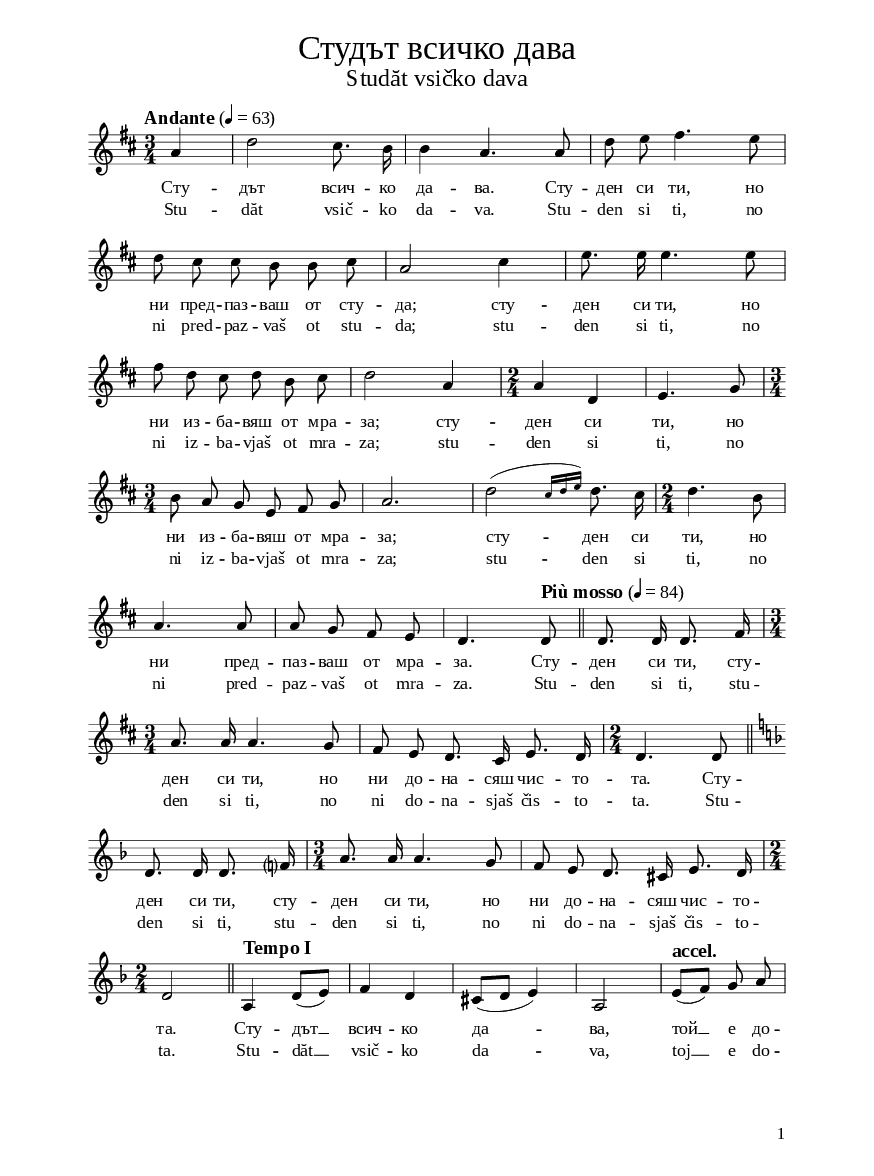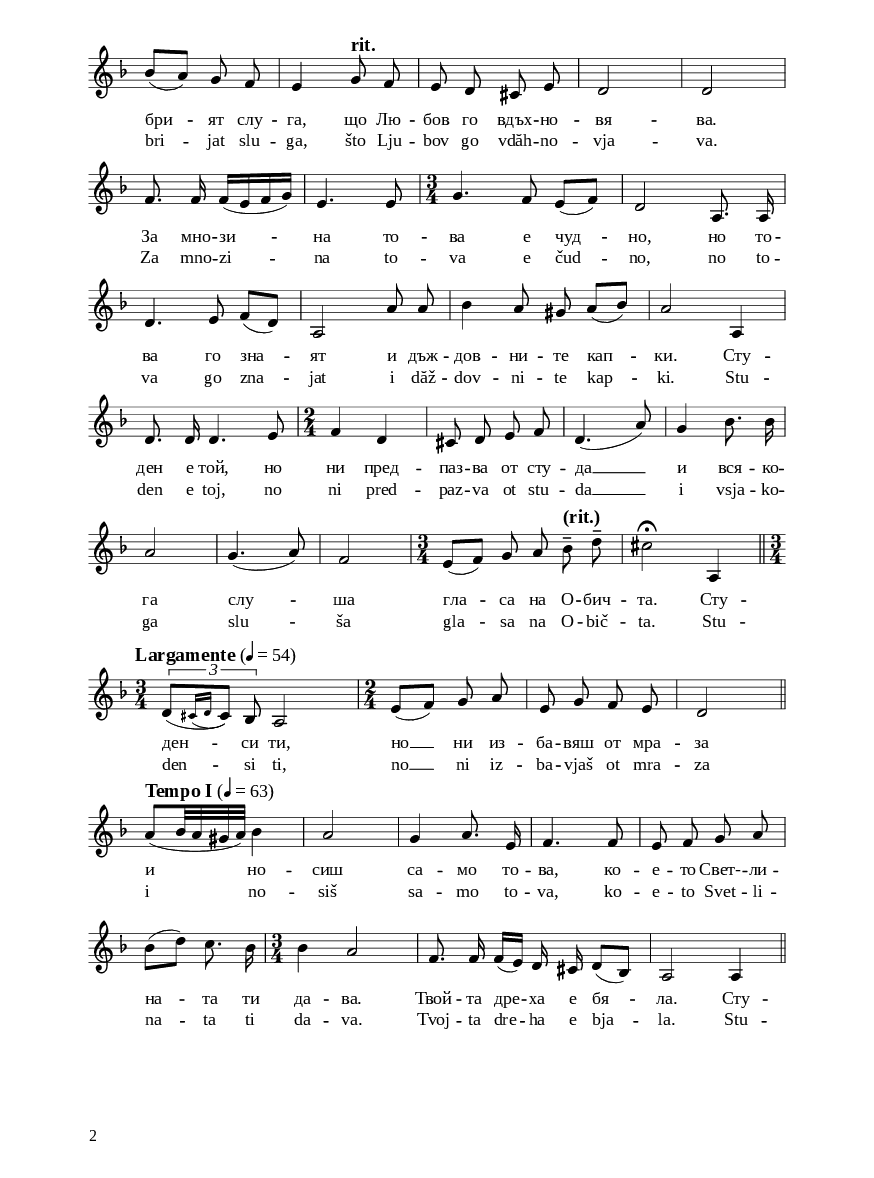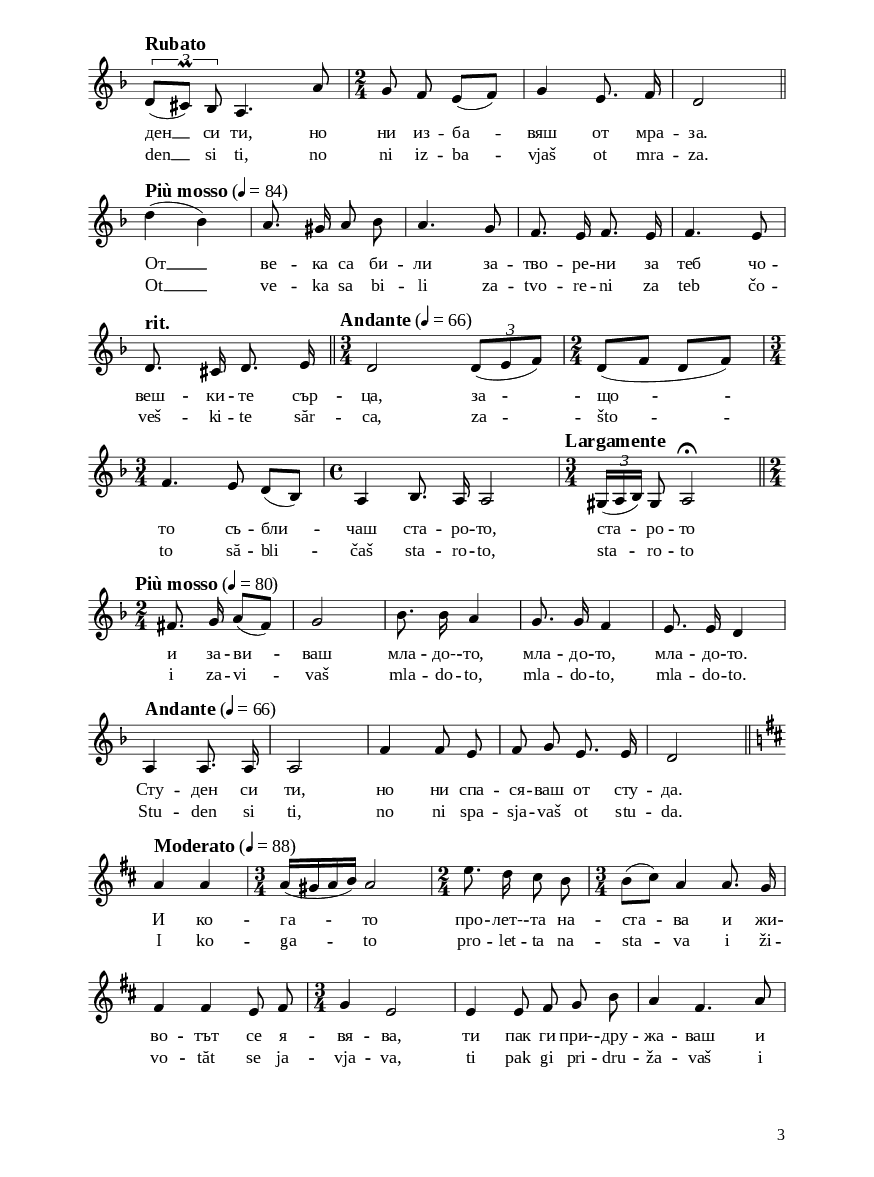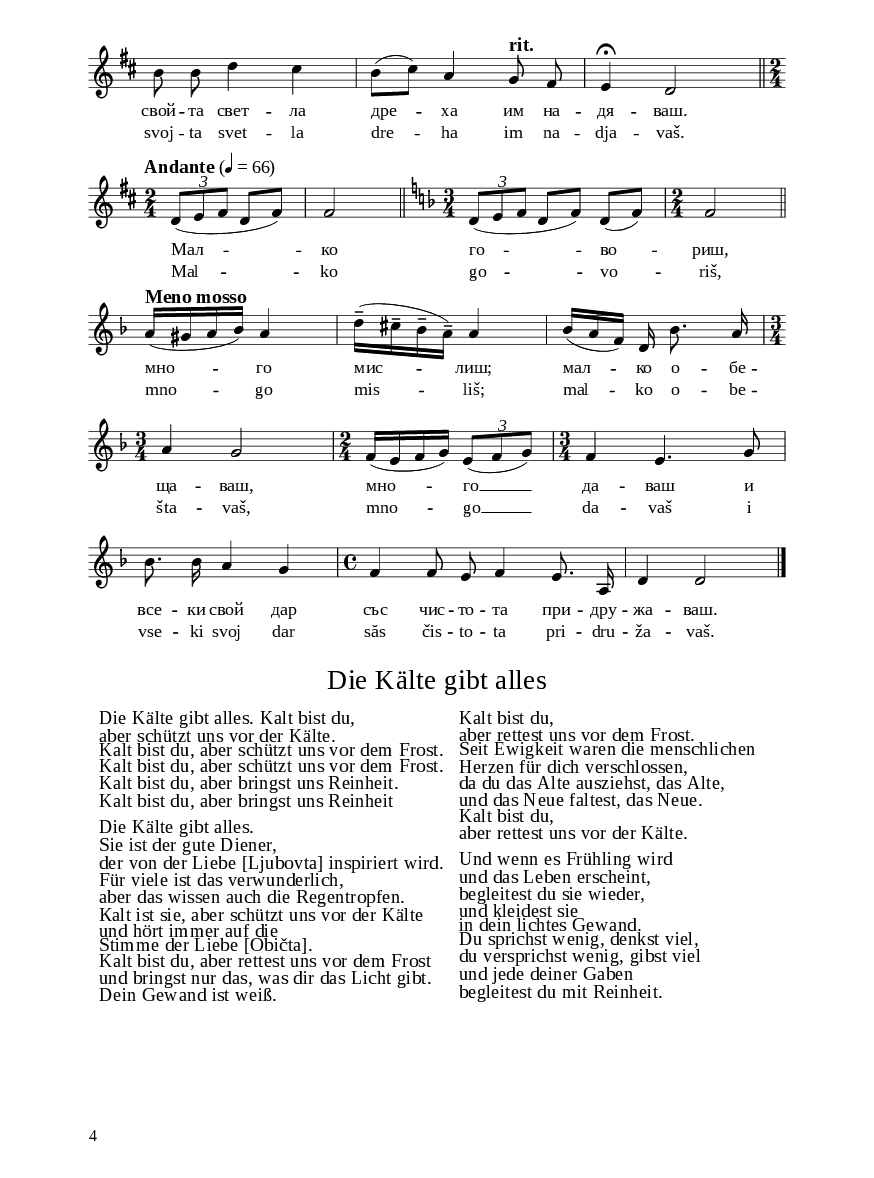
\version "2.24.3"

\include "include/globals.ily"

\bookpart {
  \label #'ref126
  \tocItem \markup "Студът всичко дава – Studăt vsičko dava"
  \paper {
    print-all-headers = ##t
    print-page-number = ##t
    print-first-page-number = ##t

    % put page numbers on the bottom
    oddHeaderMarkup = \markup ""
    evenHeaderMarkup = \markup ""
    oddFooterMarkup = \markup
    \fill-line {
      ""
      \if \should-print-page-number \fromproperty #'page:page-number-string
    }
    evenFooterMarkup = \markup
    \fill-line {
      \if \should-print-page-number \fromproperty #'page:page-number-string
      ""
    }

    left-margin = 1.5\cm
    right-margin = 1.5\cm
    top-margin = 1.2\cm
    bottom-margin = 1.0\cm
    ragged-bottom = ##t % do not spread the staves to fill the whole vertical space

    % change distance between staves
    system-system-spacing =
    #'((basic-distance . 16)
       (minimum-distance . 8)
       (padding . 2)
       (stretchability . 12))
  }

  \header {
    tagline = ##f
  }
  \score {
    \include "include/score-layout.ily"

    \new Voice \absolute {
      \clef treble
      \key d \major
      \time 3/4
      \tempoFunc "Andante" 4 "63"
      \autoBeamOff
      \partial 4
      a'4 | % 2
      d''2  cis''8.  b'16 | % 3
      b'4  a'4.  a'8 | % 4
      d''8  e''8  fis''4.  e''8
      \break | % 5
      d''8  cis''8  cis''8  b'8
      b'8  cis''8 | % 6
      a'2  cis''4 | % 7
      e''8.  e''16  e''4.  e''8
      \break | % 8
      fis''8  d''8  cis''8  d''8
      b'8  cis''8 | % 9
      d''2  a'4 |
      \time 2/4  |
      a'4  d'4 | % 11
      e'4.  g'8 \break | % 12
      \time 3/4  | % 12
      b'8  a'8  g'8  e'8  fis'8
      g'8 | % 13
      a'2. | % 14

      \afterGrace 32/33 d''2 ( {
        cis''16  [  d''16
        e''16 ] )
      }  d''8.  cis''16 | % 15

      \time 2/4  | % 15
      d''4.  b'8 \break | % 16
      a'4.  a'8 | % 17
      a'8  g'8  fis'8  e'8 | % 18
      d'4. \tempoFunc "Più mosso" 4 "84" d'8 | \bar "||" % 19
      d'8.  d'16  d'8.  fis'16 \break |
      \time 3/4  |
      a'8.  a'16  a'4.  g'8 | % 21
      fis'8  e'8  d'8.  cis'16  e'8.
      d'16 | % 22
      \time 2/4  | % 22
      d'4.  d'8 \break | \bar "||"  % 23
      \key d \minor d'8.  d'16  d'8.  f'?16 | % 24
      \time 3/4  | % 24
      a'8.  a'16  a'4.  g'8 | % 25
      f'8  e'8  d'8.  cis'16  e'8.
      d'16  % 26
      \break | % 27
      \time 2/4  | % 26
      d'2 \bar "||"
      | % 27
      \tempo "Tempo I" a4  d'8 ( [  e'8 ) ] | % 28
      f'4  d'4 | % 29
      cis'8 ( [  d'8 ]  e'4 ) |
      a2 | % 31
      \tempo "accel." e'8 ( [ f'8 ) ]
      g'8  a'8 \break | % 32
      bes'8 ( [  a'8 ) ]  g'8  f'8 | % 33
      e'4  \tempo "rit."g'8 f'8 | % 34
      e'8  d'8  cis'8  e'8 | % 35
      d'2 | % 36
      d'2 \break | % 37
      f'8.  f'16  f'16 ( [  e'16  f'16
      g'16 ) ] | % 38
      e'4.  e'8 | % 39
      \time 3/4  | % 39
      g'4.  f'8  e'8 ( [  f'8 ) ] |
      d'2  a8.  a16 \break | % 41
      d'4.  e'8  f'8 ( [  d'8 ) ] | % 42
      a2  a'8  a'8 | % 43
      bes'4  a'8  gis'8  a'8 ( [
      bes'8 ) ] | % 44
      a'2  a4 | % 45
      d'8.  d'16  d'4.  e'8 | % 46
      \time 2/4  | % 46
      f'4  d'4 | % 47
      cis'8  d'8  e'8  f'8 | % 48
      d'4. (  a'8 ) | % 49
      g'4  bes'8.  bes'16 \break |
      a'2 | % 51
      g'4. (  a'8 ) | % 52
      f'2 | % 53
      \time 3/4  | % 53
      e'8 ( [  f'8 ) ]  g'8  a'8
      \tempo "(rit.)" bes'8 -- d''8 -- | % 54
      cis''2 ^\fermata  a4 \time 3/4 \break | \bar "||"  % 55

      \tempoFunc "Largamente" 4 "54"
      \times 2/3  {
        \once \override Slur.positions = #'(-1 . -3.2)
        d'8[ \=1( \grace { cis'16 \=2([ d'16 ]}  cis'8 \=1)\=2)] bes8
      }
      a2 | % 56
      \time 2/4  | % 56
      e'8 ( [  f'8 ) ]  g'8  a'8  | % 57
      e'8  g'8  f'8  e'8 | % 58
      d'2 \break \bar "||"  % 59
      \tempoFunc "Tempo I" 4 "63"
      a'8 ( [  bes'32  a'32  gis'32
      a'32 ) ]  bes'4 |
      a'2 | % 61
      g'4  a'8.  e'16 | % 62
      f'4.  f'8 | % 63
      e'8  f'8  g'8  a'8 \break | % 64
      bes'8 ( [  d''8 ) ]  c''8.
      bes'16 | % 65
      \time 3/4  | % 65
      bes'4  a'2 | % 66
      f'8.  f'16  f'16 ( [  e'16 ) ]
      d'16  cis'16  d'8 ( [  bes8 ) ] | % 67
      a2  a4 \break \bar "||"  % 68

      \times 2/3  {
        \tempo "Rubato" d'8 ( [ cis'8 \prall ])
        bes8
      }
      a4. a'8
      | % 69
      \time 2/4  | % 69
      g'8 f'8  e'8 ( [
      f'8 ) ] |
      g'4  e'8.  f'16 | % 71
      d'2 \bar "||"
      \break | % 72

      \tempoFunc "Più mosso" 4 "84" d''4 (bes'4)  | % 73
      a'8. gis'16  a'8  bes'8
      | % 74
      a'4.  g'8 | % 75
      f'8.  e'16  f'8.  e'16 | % 76
      f'4.  e'8 \break | % 77
      \tempo"rit." d'8. cis'16  d'8.
      e'16 \bar "||"  % 78
      \time 3/4  | % 78
      \tempoFunc "Andante" 4 "66" d'2
      \times 2/3  {
        d'8 ( [  e'8  f'8 ) ]
      }
      | % 79
      \time 2/4  | % 79
      d'8 ( [  f'8 ]  d'8 [  f'8 ) ] \break |
      \time 3/4  |
      f'4.  e'8  d'8 ( [  bes8 ) ] | % 81
      \time 4/4  | % 81
      a4  bes8.  a16  a2 | % 82
      \time 3/4  | % 82
      \times 2/3  {
        \tempo "Largamente" gis16 ( [ a16
        bes16 )]
      }
      gis8  a2 ^\fermata \bar "||"
      \break | % 83
      \time 2/4  | % 83
      \tempoFunc "Più mosso" 4 "80" fis'8.  g'16  a'8 ( [
      fis'8 ) ] | % 84
      g'2 | % 85
      bes'8.  bes'16  a'4 | % 86
      g'8.  g'16  f'4 | % 87
      e'8.
      e'16
      d'4

      \stemNeutral
      \break | % 88
      \tempoFunc "Andante" 4 "66" a4  a8.  a16 | % 89
      a2 |
      f'4  f'8  e'8 | % 91
      f'8  g'8  e'8.  e'16 | % 92
      d'2 \bar "||"
      \break | % 93

      \key d \major | % 93
      \tempoFunc "Moderato" 4 "88" a'4  a'4 | % 94
      \time 3/4  | % 94
      a'16 ( [  gis'16  a'16  b'16 ) ]
      a'2 | % 95
      \time 2/4  | % 95
      e''8.  d''16  cis''8  b'8 | % 96
      \time 3/4  | % 96
      b'8 ( [  cis''8 ) ]  a'4  a'8.
      g'16 \break | % 97
      fis'4  fis'4  e'8  fis'8 | % 98
      \time 3/4 g'4  e'2 | % 99
      e'4  e'8  fis'8  g'8  b'8
      |
      a'4  fis'4.  a'8  \break | % 101
      b'8  b'8  d''4  cis''4 | % 102
      b'8 ( [  cis''8 ) ]  a'4  \tempo"rit."g'8 fis'8 | % 103
      | % 103
      e'4 ^\fermata  d'2 \bar "||" |
      \break % 104

      \time 2/4
      % 104
      \tempoFunc "Andante" 4 "66"
      \times 2/3  {
        d'8 ( [  e'8  fis'8 ]
      }

      %\once \override TextScript.extra-offset = #'(-1 . 1)
      d'8

      [  fis'8 ) ] | % 105
      fis'2 \bar "||"  % 106
      \key d \minor
      \time 3/4  | % 106

      \times 2/3  {
        d'8 ( [  e'8  f'8 ]
      }
      d'8 [  f'8 ) ]  d'8 ( [  f'8 ) ] | % 107
      \time 2/4  | % 107
      f'2 \break \bar "||"  % 108

      \tempo "Meno mosso" a'16 ( [  gis'16  a'16  bes'16 ) ]
      a'4 | % 109
      d''16-- ( [  cis''16--  bes'16--  a'16--
      ) ]  a'4 |
      bes'16 ( [  a'16  f'16 )]  d'16
      bes'8.  a'16 \break | % 111
      \time 3/4  | % 111
      a'4 g'2 | % 112
      \time 2/4  | % 112
      f'16 ( [  e'16  f'16  g'16 ) ]

      \times 2/3  {
        e'8 ( [  f'8  g'8 ) ]
      }
      | % 113
      \time 3/4  | % 113
      f'4  e'4.  g'8 \break | % 114
      bes'8.  bes'16  a'4  g'4 | % 115
      \time 4/4  | % 115
      f'4  f'8  e'8  f'4  e'8.
      a16 | % 116

      d'4  d'2 \bar "|."

    }

    \addlyrics {
      Сту -- дът всич -- ко да -- ва. Сту
      -- ден си ти, но ни пред -- паз --
      ваш от сту -- да; сту -- ден си
      ти, но ни из -- ба -- вяш от мра
      -- за; сту -- ден си ти, но ни из
      -- ба -- вяш от мра -- за; сту -- ден
      си ти, но ни пред --
      паз -- ваш от мра -- за. Сту -- ден
      си ти, сту -- ден си ти, но ни
      до -- на -- сяш чис -- то -- та. Сту
      -- ден си ти, сту -- ден си ти,
      но ни до -- на -- сяш чис -- то --
      та. Сту -- дът __  всич -- ко да
      --  ва, той __  е до -- бри
      -- ят слу -- га, що Лю -- бов го
      вдъх -- но -- вя -- ва. За мно -- зи
      --   на то -- ва е чуд
      -- но, но то -- ва го зна --
      ят и дъж -- дов -- ни -- те кап
      -- ки. Сту -- ден е той, но ни
      пред -- паз -- ва от сту -- да __
      и вся -- ко -- га слу -- ша гла
      -- са на О -- бич -- та. Сту --
      ден  --   си ти, но __  ни
      из -- ба -- вяш от мра -- за и
      но -- сиш са -- мо
      то -- ва, ко -- е -- то "Свет-" -- ли --
      на -- та ти да -- ва. Твой -- та
      дре  -- ха е бя -- ла. Сту --
      ден __  си ти, но ни из -- ба
      -- вяш от мра -- за. От __  ве --
      ка са би -- ли за -- тво -- ре --
      ни за теб чо -- веш -- ки -- те
      сър -- ца, за --  що --
      то съ -- бли -- чаш ста --
      ро -- то, ста --  ро -- то и
      за -- ви -- ваш мла -- "до-" -- то,
      мла -- до -- то, мла -- до -- то. Сту --
      ден си ти, но ни спа -- ся -- ваш
      от сту -- да. И ко -- га --
      то про -- "лет-" -- та на -- ста
      -- ва и жи -- во -- тът се я --
      вя -- ва, ти пак ги "при-" -- дру --
      жа -- ваш и свой -- та свет -- ла
      дре -- ха им на -- дя -- ваш.
      Мал --  ко го --
      во -- риш, мно --
      го мис --   лиш;
      мал -- ко о -- бе -- ща -- ваш,
      мно --   го __  да --
      ваш и все -- ки свой дар със
      чис -- то -- та при -- дру -- жа --
      ваш.}

      \addlyrics {
        Stu -- dăt vsič -- ko da -- va. Stu
        -- den si ti, no ni pred -- paz --
        vaš ot stu -- da; stu -- den si
        ti, no ni iz -- ba -- vjaš ot mra
        -- za; stu -- den si ti, no ni iz
        -- ba -- vjaš ot mra -- za; stu -- den
        si ti, no ni pred --
        paz -- vaš ot mra -- za. Stu -- den
        si ti, stu -- den si ti, no ni
        do -- na -- sjaš čis -- to -- ta. Stu
        -- den si ti, stu -- den si ti,
        no ni do -- na -- sjaš čis -- to --
        ta. Stu -- dăt __  vsič -- ko da
        --  va, toj __  e do -- bri
        -- jat slu -- ga, što Lju -- bov go
        vdăh -- no -- vja -- va. Za mno -- zi
        --   na to -- va e čud
        -- no, no to -- va go zna --
        jat i dăž -- dov -- ni -- te kap
        -- ki. Stu -- den e toj, no ni
        pred -- paz -- va ot stu -- da __
        i vsja -- ko -- ga slu -- ša gla
        -- sa na O -- bič -- ta. Stu --
        den  --   si ti, no __  ni
        iz -- ba -- vjaš ot mra -- za i
        no -- siš sa -- mo
        to -- va, ko -- e -- to Svet -- li --
        na -- ta ti da -- va. Tvoj -- ta
        dre -- ha e bja -- la. Stu --
        den __  si ti, no ni iz -- ba
        -- vjaš ot mra -- za. Ot __  ve --
        ka sa bi -- li za -- tvo -- re --
        ni za teb čo -- veš -- ki -- te
        săr -- ca, za --  što --
        to să -- bli -- čaš sta --
        ro -- to, sta --  ro -- to i
        za -- vi -- vaš mla -- do -- to,
        mla -- do -- to, mla -- do -- to. Stu --
        den si ti, no ni spa -- sja -- vaš
        ot stu -- da. I ko -- ga --
        to pro -- let -- ta na -- sta
        -- va i ži -- vo -- tăt se ja --
        vja -- va, ti pak gi pri -- dru --
        ža -- vaš i svoj -- ta svet -- la
        dre -- ha im na -- dja -- vaš.
        Mal --  ko go --
        vo -- riš, mno --
        go mis --   liš;
        mal -- ko o -- be -- šta -- vaš,
        mno --   go __  da --
        vaš i vse -- ki svoj dar săs
        čis -- to -- ta pri -- dru -- ža --
        vaš.}

        \header {
          title = \titleFunc "Студът всичко дава" "Studăt vsičko dava"
        }

        \midi{}

      } % score


      \markup \vspace #1

      % include foreign translation(s) of the song
      \version "2.24.3"

\markup \fill-line { \fontsize #deTitleFontSize "Die Kälte gibt alles" }
\markup \null
\markup \fontsize #+1.7 {

  \vspace #1
  \override #'(baseline-skip . 1.8)


  \column {
    \line { " "  Die Kälte gibt alles. Kalt bist du,}

    \line { " " aber schützt uns vor der Kälte.}

    \line { " " Kalt bist du, aber schützt uns vor dem Frost.}

    \line { " "  Kalt bist du, aber schützt uns vor dem Frost.}

    \line { " "  Kalt bist du, aber bringst uns Reinheit.}

    \line { " "   Kalt bist du, aber bringst uns Reinheit}

    \line { " "  }


    \line { " "  Die Kälte gibt alles.}

    \line { " "  Sie ist der gute Diener,}

    \line { " " der von der Liebe [Ljubovta] inspiriert wird.}

    \line { " "  Für viele ist das verwunderlich,}

    \line { " " aber das wissen auch die Regentropfen.}

    \line { " "  Кalt ist sie, aber schützt uns vor der Kälte}

    \line { " " und hört immer auf die }
    
    \line { " " Stimme der Liebe [Običta].}

    \line { " "  Kalt bist du, aber rettest uns vor dem Frost}

    \line { " " und bringst nur das, was dir das Licht gibt.}

    \line { " " Dein Gewand ist weiß.}



  }


  \override #'(baseline-skip . 1.8)
 
  \column {


    \line { " " Kalt bist du, }
    \line { " "   aber rettest uns vor dem Frost.}

    \line { " " Seit Ewigkeit waren die menschlichen  }

    \line { " "  Herzen für dich verschlossen,}

    \line { " " da du das Alte ausziehst, das Alte, }

    \line { " " und das Neue faltest, das Neue.}

    \line { " "  Kalt bist du, }
    \line { " "        aber rettest uns vor der Kälte.}



    \line { " "  }

    \line { " " Und wenn es Frühling wird}

    \line { " " und das Leben erscheint,}

    \line { " " begleitest du sie wieder,}

    \line { " " und kleidest sie }
     \line { " " in dein lichtes Gewand.}

    \line { " " Du sprichst wenig, denkst viel,}

    \line { " " du versprichst wenig, gibst viel}

    \line { " " und jede deiner Gaben }

    \line { " "  begleitest du mit Reinheit.}

  }
}


    } % bookpart
